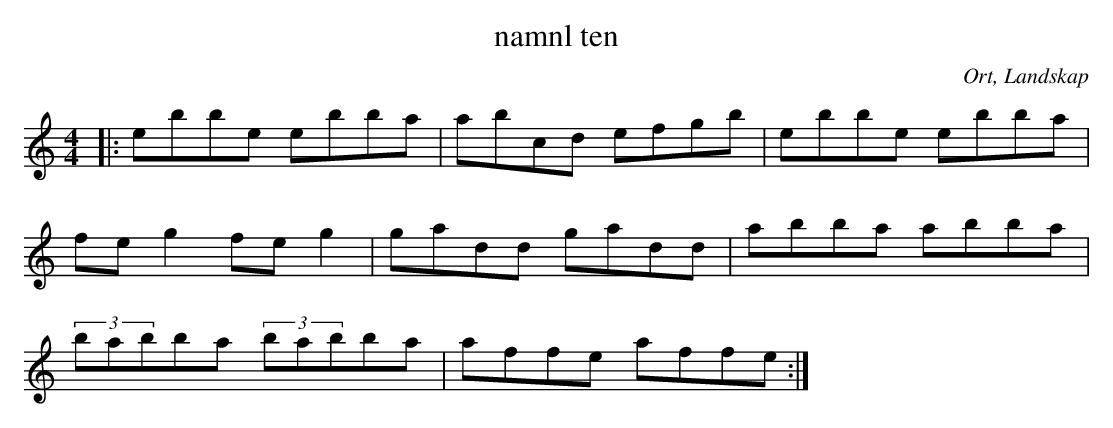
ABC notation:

X:1
T:namnl ten
O:Ort, Landskap
M:4/4
L:1/8
K:C
|: ebbe ebba| abcd efgb| ebbe ebba| feg2 feg2| gadd gadd | abba abba | (3babba (3babba | affe affe :|
